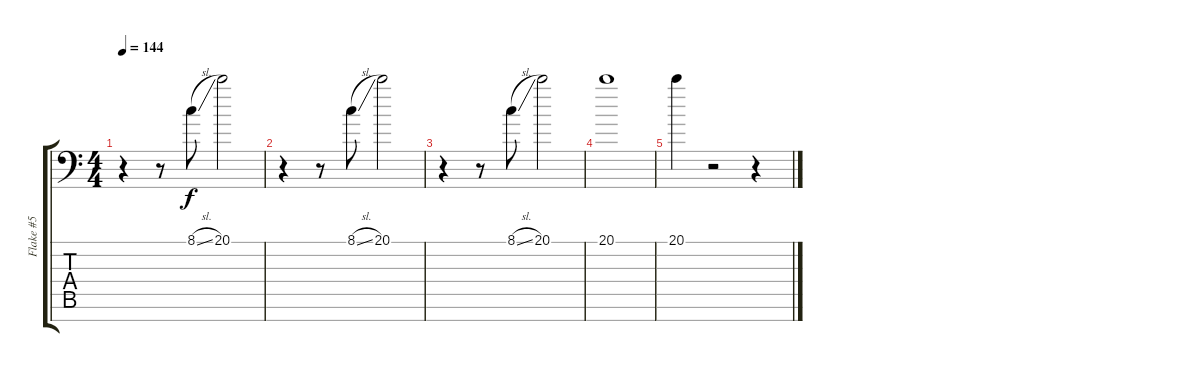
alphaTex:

\track ("Flake #5" "Flake #5") {instrument pad6metallic}
\staff {score tabs}
\tuning (E4 B3 G3 D3 G0 Gb0 F0) {hide}
\ts (4 4)
\tempo 144
\clef f4
\ks c
r.4{dy f instrument pad7halo} r.8 8.1{sl}.8{volume 16} 20.1.2 |
r.4{instrument pad7halo} r.8 8.1{sl}.8{volume 16} 20.1.2 |
r.4{instrument pad7halo} r.8 8.1{sl}.8{volume 16} 20.1.2 |
20.1.1 |
20.1.4 r.2 r.4
